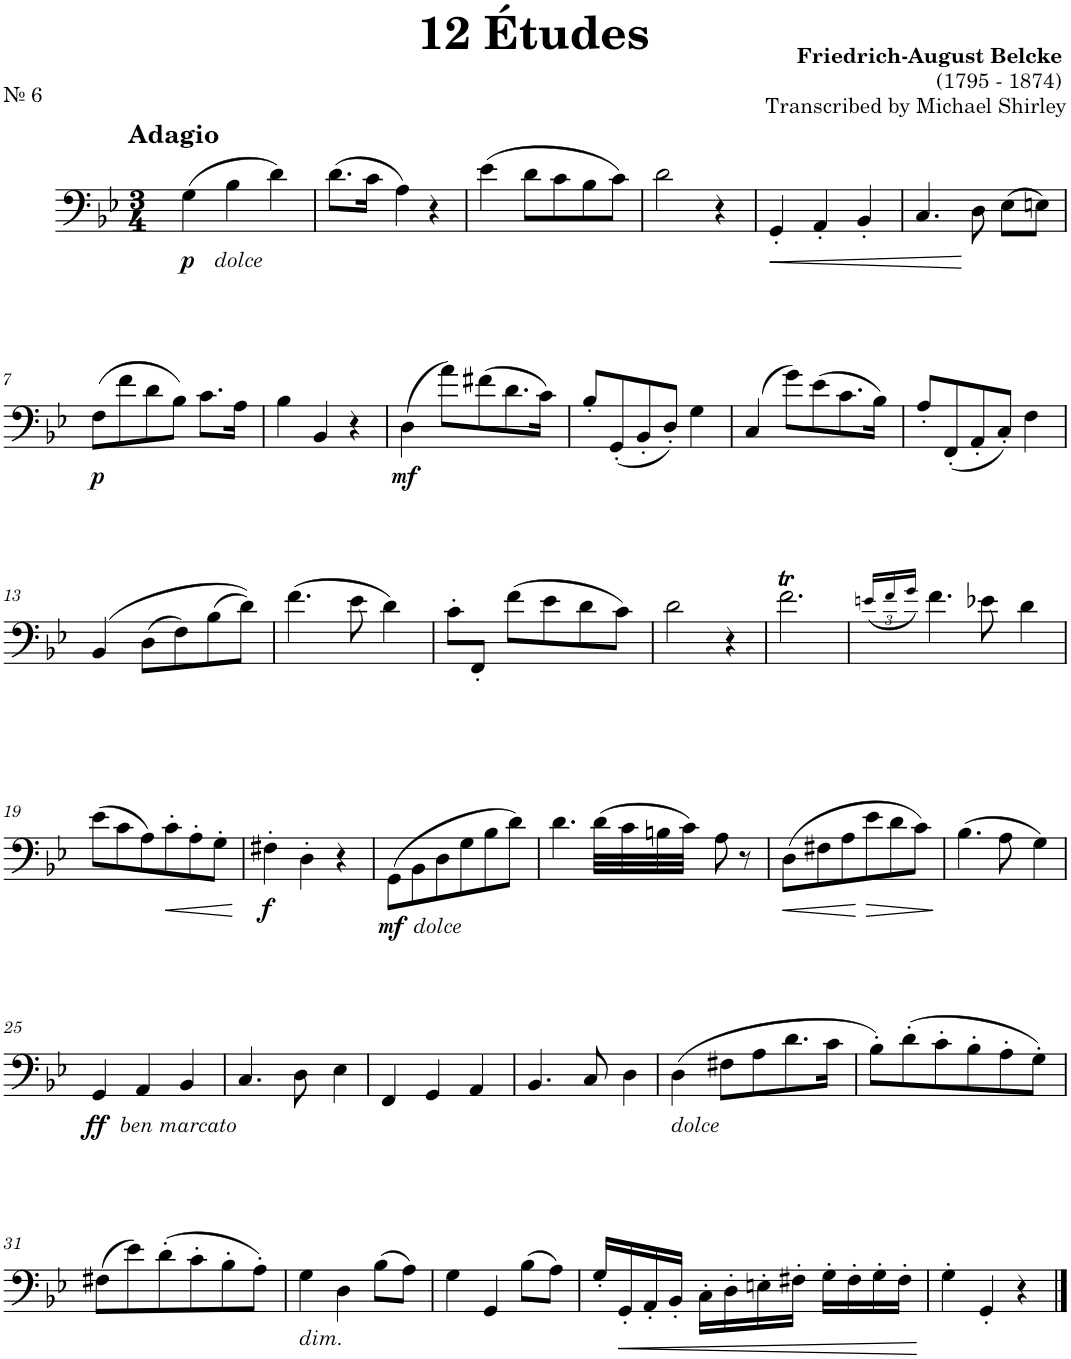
**kern	**dynam
*part1	*part1
*staff1	*staff1
*I"Trombone	*
*I'Tbn.	*
*clefF4	*
*k[b-e-]	*
*M3/4	*
=1	=1
!LO:TX:a:B:t=Adagio	!
!	!LO:DY:b
(4G\	p
!LO:TX:b:i:t=dolce	!
4B-\	.
4d\)	.
=2	=2
(8.d\L	.
16c\Jk	.
4A\)	.
4r	.
=3	=3
(4e-\	.
8d\L	.
8c\	.
8B-\	.
8c\J)	.
=4	=4
2d\	.
4r	.
=5	=5
!	!LO:HP:b
4GG'/	<
4AA'/	.
4BB-'/	.
=6	=6
4.C/	.
8D\	[
(8E-\L	.
8En\J)	.
!!LO:LB:g=z
=7	=7
!	!LO:DY:b
(8F\L	p
8f\	.
8d\	.
8B-\J)	.
8.c\L	.
16A\Jk	.
=8	=8
4B-\	.
4BB-/	.
4r	.
=9	=9
!	!LO:DY:b
(4D\	mf
8a\L)	.
(8f#X\	.
8.d\	.
16c\Jk)	.
=10	=10
8B-'/L	.
(8GG'/	.
8BB-'/	.
8D'/J)	.
4G\	.
=11	=11
(4C/	.
8g\L)	.
(8e-\	.
8.c\	.
16B-\Jk)	.
=12	=12
8A'/L	.
(8FF'/	.
8AA'/	.
8C'/J)	.
4F\	.
!!LO:LB:g=z
=13	=13
(4BB-/	.
(8D\L	.
8F\)	.
(8B-\	.
8d\J))	.
=14	=14
(4.f\	.
8e-\	.
4d\)	.
=15	=15
8c'\L	.
8FF'/J	.
(8f\L	.
8e-\	.
8d\	.
8c\J)	.
=16	=16
2d\	.
4r	.
=17	=17
2.fT\	.
=18	=18
(16qen/LL	.
16qf/)	.
16qg/JJ	.
!LO:TX:a:i:t=3	!
4.f\	.
8e-X\	.
4d\	.
!!LO:LB:g=z
=19	=19
(8e-\L	.
8c\	.
8A\)	.
!	!LO:HP:b
8c'\	<
8A'\	.
8G'\J	.
.	[
=20	=20
!	!LO:DY:b
4F#X'\	f
4D'\	.
4r	.
=21	=21
!	!LO:DY:b
(8GG\L	mf
!LO:TX:b:i:t=dolce	!
8BB-\	.
8D\	.
8G\	.
8B-\	.
8d\J)	.
=22	=22
4.d\	.
(32d\LLL	.
32c\	.
32Bn\	.
32c\JJJ)	.
8A\	.
8r	.
=23	=23
!	!LO:HP:b
(8D\L	<
8F#X\	.
8A\	.
!	!LO:HP:n=1:b
8e-\	[ >
8d\	.
8c\J)	.
.	]
=24	=24
(4.B-\	.
8A\	.
4G\)	.
!!LO:LB:g=z
=25	=25
!	!LO:DY:b
4GG/	ff
!LO:TX:b:i:t=ben marcato	!
4AA/	.
4BB-/	.
=26	=26
4.C/	.
8D\	.
4E-\	.
=27	=27
4FF/	.
4GG/	.
4AA/	.
=28	=28
4.BB-/	.
8C/	.
4D\	.
=29	=29
!LO:TX:b:i:t=dolce	!
(4D\	.
8F#X\L	.
8A\	.
8.d\	.
16c\Jk	.
=30	=30
8B-'\L)	.
(8d'\	.
8c'\	.
8B-'\	.
8A'\	.
8G'\J)	.
!!LO:LB:g=z
=31	=31
(8F#X\L	.
8e-\)	.
(8d'\	.
8c'\	.
8B-'\	.
8A'\J)	.
=32	=32
!LO:TX:b:i:t=dim.	!
4G\	.
4D\	.
(8B-\L	.
8A\J)	.
=33	=33
4G\	.
4GG/	.
(8B-\L	.
8A\J)	.
=34	=34
16G'/LL	.
!	!LO:HP:b
16GG'/	<
16AA'/	.
16BB-'/JJ	.
16C'\LL	.
16D'\	.
16En'\	.
16F#X'\JJ	.
16G'\LL	.
16F#'\	.
16G'\	.
16F#'\JJ	.
.	[
=35	=35
4G'\	.
4GG'/	.
4r	.
==	==
*-	*-
